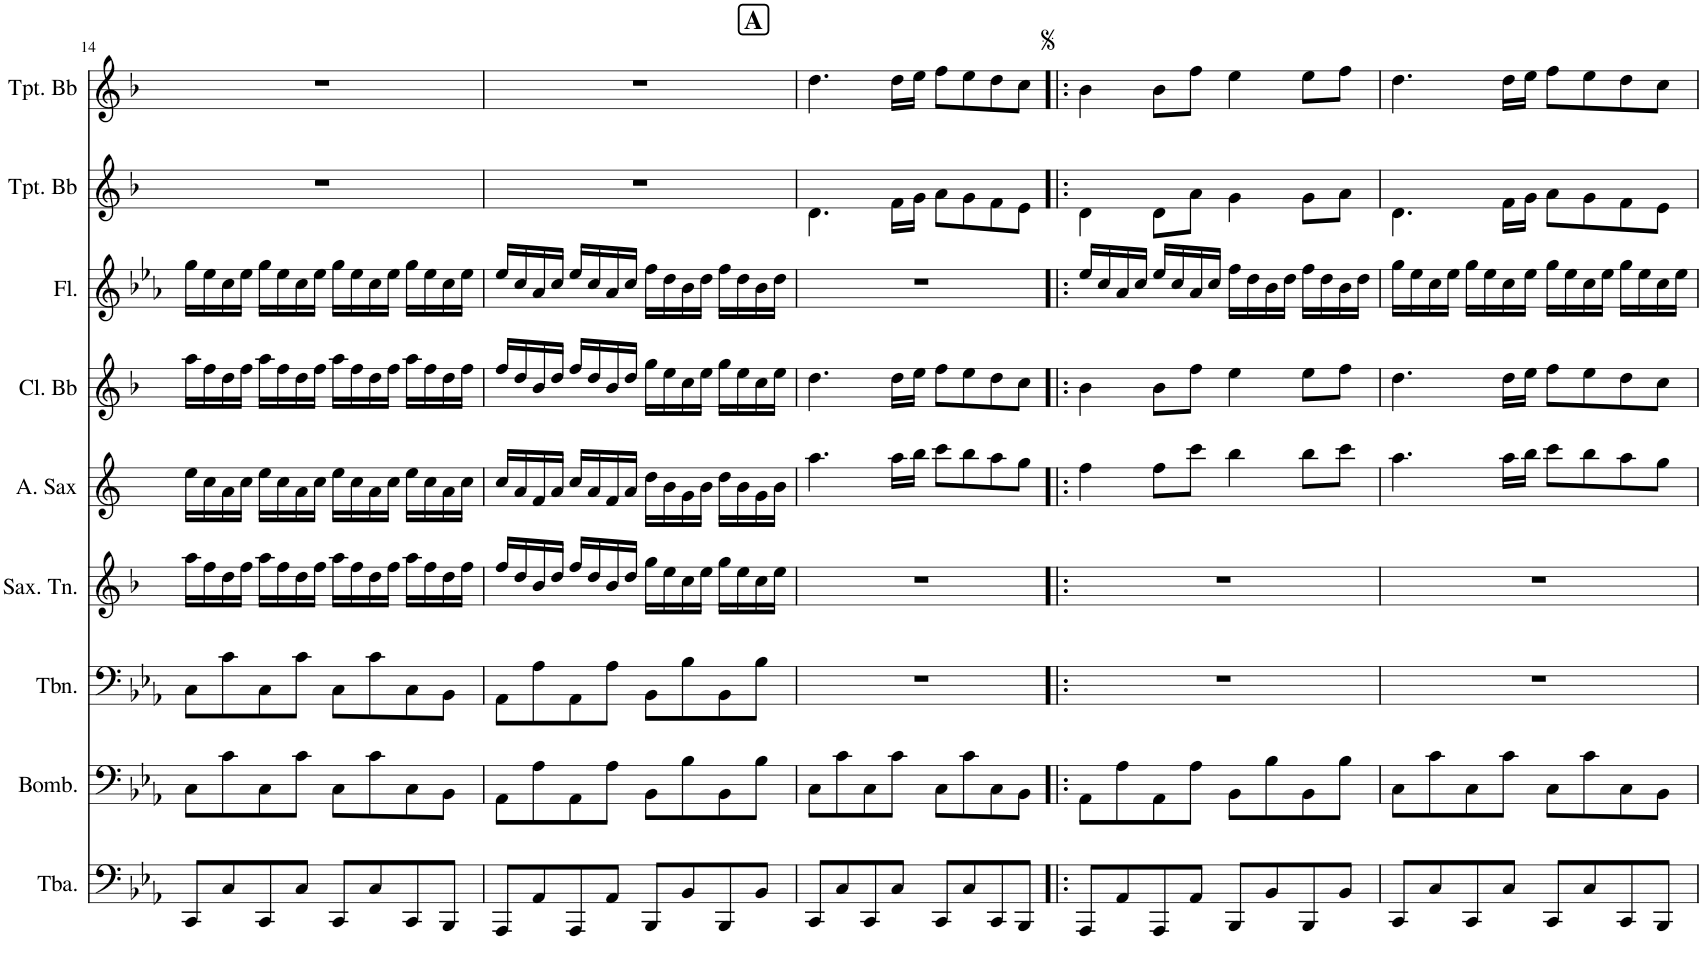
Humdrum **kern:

**kern	**kern	**kern	**kern	**kern	**kern	**kern	**kern	**kern
*part9	*part8	*part7	*part6	*part5	*part4	*part3	*part2	*part1
*staff9	*staff8	*staff7	*staff6	*staff5	*staff4	*staff3	*staff2	*staff1
*I"Tuba	*I"Bombardino	*I"Trombone	*I"Saxofone Tenor	*I"Saxofone Alto	*I"Clarineta Bb	*I"Flauta	*I"Trompete 2	*I"Trompete Bb
*I'Tba.	*I'Bomb.	*I'Tbn.	*I'Sax. Tn.	*	*I'Cl. Bb	*I'Fl.	*	*I'Tpt. Bb
!!LO:PB:g=z
*clefF4	*clefF4	*clefF4	*clefG2	*clefG2	*clefG2	*clefG2	*clefG2	*clefG2
*	*	*	*Trd8c14	*Trd5c9	*Trd1c2	*	*Trd1c2	*Trd1c2
*k[b-e-a-]	*k[b-e-a-]	*k[b-e-a-]	*k[b-]	*k[]	*k[b-]	*k[b-e-a-]	*k[b-]	*k[b-]
*M4/4	*M4/4	*M4/4	*M4/4	*M4/4	*M4/4	*M4/4	*M4/4	*M4/4
=14	=14	=14	=14	=14	=14	=14	=14	=14
8CC/L	8C\L	8C\L	16aa\LL	16ee\LL	16aa\LL	16gg\LL	1r	1r
.	.	.	16ff\	16cc\	16ff\	16ee-\	.	.
8C/	8c\	8c\	16dd\	16a\	16dd\	16cc\	.	.
.	.	.	16ff\JJ	16cc\JJ	16ff\JJ	16ee-\JJ	.	.
8CC/	8C\	8C\	16aa\LL	16ee\LL	16aa\LL	16gg\LL	.	.
.	.	.	16ff\	16cc\	16ff\	16ee-\	.	.
8C/J	8c\J	8c\J	16dd\	16a\	16dd\	16cc\	.	.
.	.	.	16ff\JJ	16cc\JJ	16ff\JJ	16ee-\JJ	.	.
8CC/L	8C\L	8C\L	16aa\LL	16ee\LL	16aa\LL	16gg\LL	.	.
.	.	.	16ff\	16cc\	16ff\	16ee-\	.	.
8C/	8c\	8c\	16dd\	16a\	16dd\	16cc\	.	.
.	.	.	16ff\JJ	16cc\JJ	16ff\JJ	16ee-\JJ	.	.
8CC/	8C\	8C\	16aa\LL	16ee\LL	16aa\LL	16gg\LL	.	.
.	.	.	16ff\	16cc\	16ff\	16ee-\	.	.
8BBB-/J	8BB-\J	8BB-\J	16dd\	16a\	16dd\	16cc\	.	.
.	.	.	16ff\JJ	16cc\JJ	16ff\JJ	16ee-\JJ	.	.
=15	=15	=15	=15	=15	=15	=15	=15	=15
8AAA-/L	8AA-\L	8AA-\L	16ff/LL	16cc/LL	16ff/LL	16ee-/LL	1r	1r
.	.	.	16dd/	16a/	16dd/	16cc/	.	.
8AA-/	8A-\	8A-\	16b-/	16f/	16b-/	16a-/	.	.
.	.	.	16dd/JJ	16a/JJ	16dd/JJ	16cc/JJ	.	.
8AAA-/	8AA-\	8AA-\	16ff/LL	16cc/LL	16ff/LL	16ee-/LL	.	.
.	.	.	16dd/	16a/	16dd/	16cc/	.	.
8AA-/J	8A-\J	8A-\J	16b-/	16f/	16b-/	16a-/	.	.
.	.	.	16dd/JJ	16a/JJ	16dd/JJ	16cc/JJ	.	.
8BBB-/L	8BB-\L	8BB-\L	16gg\LL	16dd\LL	16gg\LL	16ff\LL	.	.
.	.	.	16ee\	16b\	16ee\	16dd\	.	.
8BB-/	8B-\	8B-\	16cc\	16g\	16cc\	16b-\	.	.
.	.	.	16ee\JJ	16b\JJ	16ee\JJ	16dd\JJ	.	.
8BBB-/	8BB-\	8BB-\	16gg\LL	16dd\LL	16gg\LL	16ff\LL	.	.
.	.	.	16ee\	16b\	16ee\	16dd\	.	.
8BB-/J	8B-\J	8B-\J	16cc\	16g\	16cc\	16b-\	.	.
.	.	.	16ee\JJ	16b\JJ	16ee\JJ	16dd\JJ	.	.
!!LO:REH:place=s1:a:B:cj:fs=14:t=A
=16	=16	=16	=16	=16	=16	=16	=16	=16
8CC/L	8C\L	1r	1r	4.aa\	4.dd\	1r	4.d\	4.dd\
8C/	8c\	.	.	.	.	.	.	.
8CC/	8C\	.	.	.	.	.	.	.
8C/J	8c\J	.	.	16aa\LL	16dd\LL	.	16f\LL	16dd\LL
.	.	.	.	16bb\JJ	16ee\JJ	.	16g\JJ	16ee\JJ
8CC/L	8C\L	.	.	8ccc\L	8ff\L	.	8a\L	8ff\L
8C/	8c\	.	.	8bb\	8ee\	.	8g\	8ee\
8CC/	8C\	.	.	8aa\	8dd\	.	8f\	8dd\
8BBB-/J	8BB-\J	.	.	8gg\J	8cc\J	.	8e\J	8cc\J
=17!|:	=17!|:	=17!|:	=17!|:	=17!|:	=17!|:	=17!|:	=17!|:	=17!|:
8AAA-/L	8AA-\L	1r	1r	4ff\	4b-\	16ee-/LL	4d\	4b-\
.	.	.	.	.	.	16cc/	.	.
8AA-/	8A-\	.	.	.	.	16a-/	.	.
.	.	.	.	.	.	16cc/JJ	.	.
8AAA-/	8AA-\	.	.	8ff\L	8b-\L	16ee-/LL	8d\L	8b-\L
.	.	.	.	.	.	16cc/	.	.
8AA-/J	8A-\J	.	.	8ccc\J	8ff\J	16a-/	8a\J	8ff\J
.	.	.	.	.	.	16cc/JJ	.	.
8BBB-/L	8BB-\L	.	.	4bb\	4ee\	16ff\LL	4g\	4ee\
.	.	.	.	.	.	16dd\	.	.
8BB-/	8B-\	.	.	.	.	16b-\	.	.
.	.	.	.	.	.	16dd\JJ	.	.
8BBB-/	8BB-\	.	.	8bb\L	8ee\L	16ff\LL	8g\L	8ee\L
.	.	.	.	.	.	16dd\	.	.
8BB-/J	8B-\J	.	.	8ccc\J	8ff\J	16b-\	8a\J	8ff\J
.	.	.	.	.	.	16dd\JJ	.	.
=18	=18	=18	=18	=18	=18	=18	=18	=18
8CC/L	8C\L	1r	1r	4.aa\	4.dd\	16gg\LL	4.d\	4.dd\
.	.	.	.	.	.	16ee-\	.	.
8C/	8c\	.	.	.	.	16cc\	.	.
.	.	.	.	.	.	16ee-\JJ	.	.
8CC/	8C\	.	.	.	.	16gg\LL	.	.
.	.	.	.	.	.	16ee-\	.	.
8C/J	8c\J	.	.	16aa\LL	16dd\LL	16cc\	16f\LL	16dd\LL
.	.	.	.	16bb\JJ	16ee\JJ	16ee-\JJ	16g\JJ	16ee\JJ
8CC/L	8C\L	.	.	8ccc\L	8ff\L	16gg\LL	8a\L	8ff\L
.	.	.	.	.	.	16ee-\	.	.
8C/	8c\	.	.	8bb\	8ee\	16cc\	8g\	8ee\
.	.	.	.	.	.	16ee-\JJ	.	.
8CC/	8C\	.	.	8aa\	8dd\	16gg\LL	8f\	8dd\
.	.	.	.	.	.	16ee-\	.	.
8BBB-/J	8BB-\J	.	.	8gg\J	8cc\J	16cc\	8e\J	8cc\J
.	.	.	.	.	.	16ee-\JJ	.	.
=	=	=	=	=	=	=	=	=
*-	*-	*-	*-	*-	*-	*-	*-	*-
